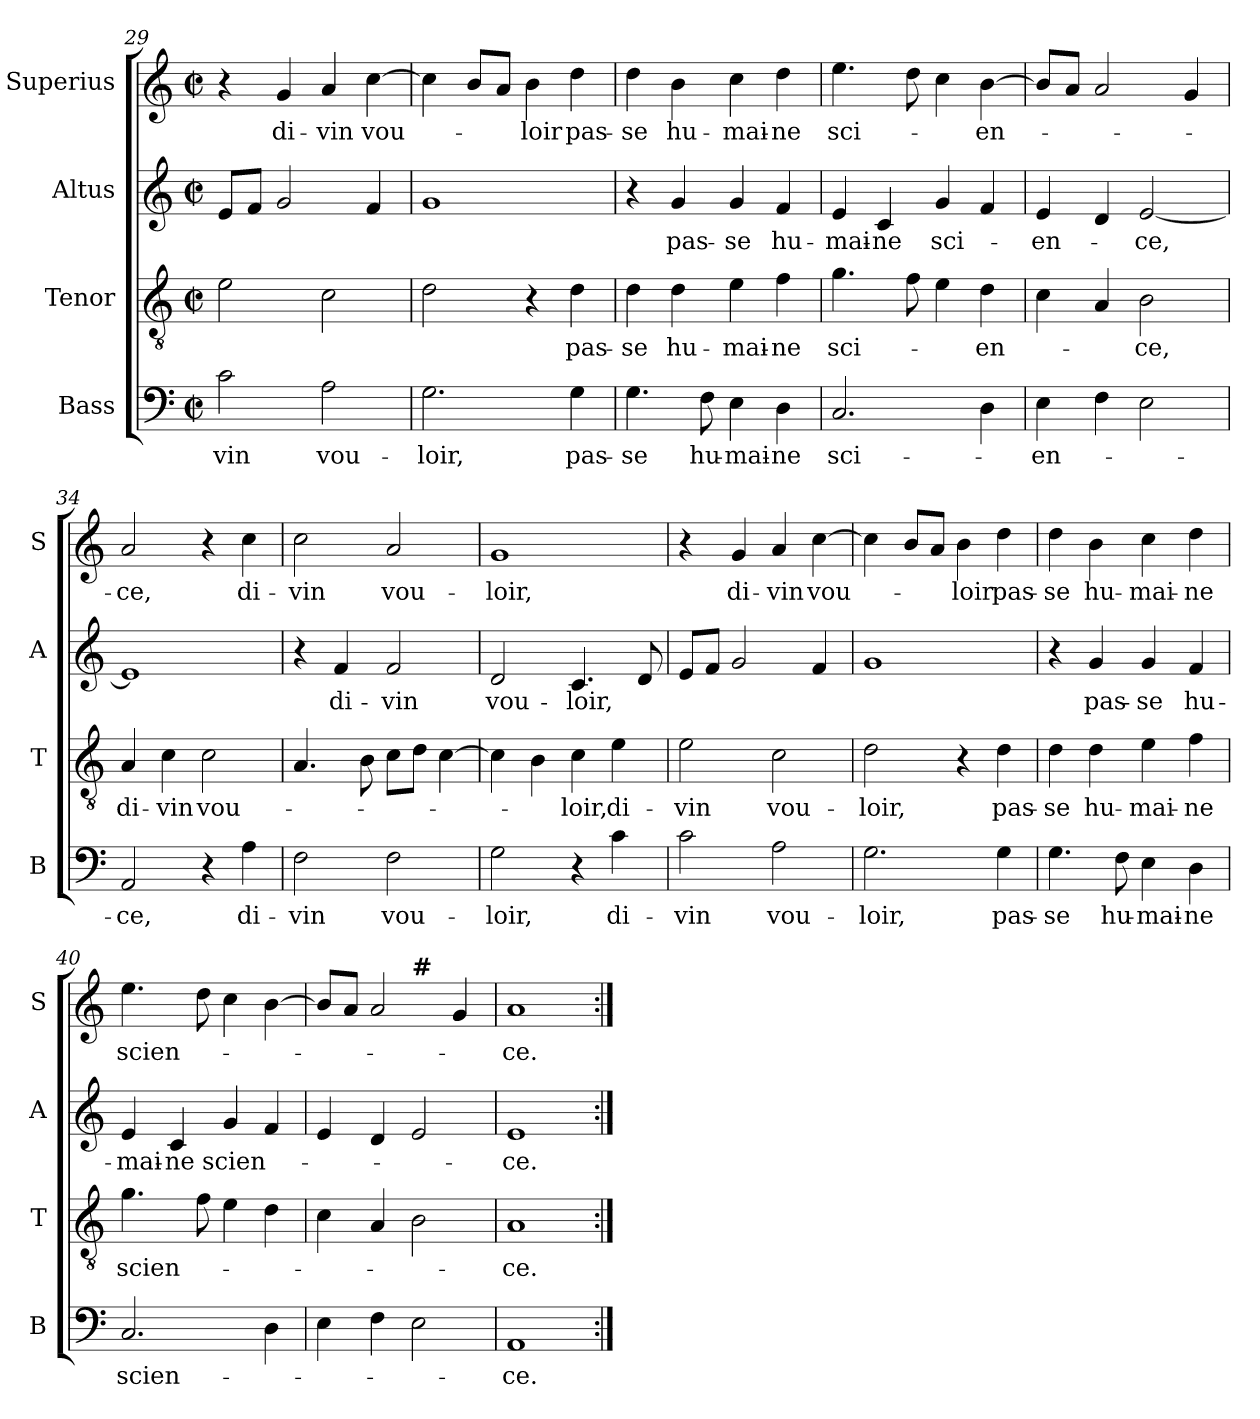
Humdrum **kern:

**kern	**text	**kern	**text	**kern	**text	**kern	**text
*part4	*part4	*part3	*part3	*part2	*part2	*part1	*part1
*staff4	*staff4	*staff3	*staff3	*staff2	*staff2	*staff1	*staff1
*I"Bass	*	*I"Tenor	*	*I"Altus	*	*I"Superius	*
*I'B	*	*I'T	*	*I'A	*	*I'S	*
*clefF4	*	*clefGv2	*	*clefG2	*	*clefG2	*
*k[]	*	*k[]	*	*k[]	*	*k[]	*
*C:	*	*C:	*	*C:	*	*C:	*
*M2/2	*	*M2/2	*	*M2/2	*	*M2/2	*
*met(c|)	*	*met(c|)	*	*met(c|)	*	*met(c|)	*
=29	=29	=29	=29	=29	=29	=29	=29
2c\	-vin	2e\	.	8e/L	.	4r	.
.	.	.	.	8f/J	.	.	.
.	.	.	.	2g/	.	4g/	di-
2A\	vou-	2c\	.	.	.	4a/	-vin
.	.	.	.	4f/	.	[4cc\	vou-
=30	=30	=30	=30	=30	=30	=30	=30
2.G\	-loir,	2d\	.	1g	.	4cc\]	.
.	.	.	.	.	.	8b/L	.
.	.	.	.	.	.	8a/J	.
.	.	4r	.	.	.	4b\	-loir
4G\	pas-	4d\	pas-	.	.	4dd\	pas-
=31	=31	=31	=31	=31	=31	=31	=31
4.G\	-se	4d\	-se	4r	.	4dd\	-se
.	.	4d\	hu-	4g/	pas-	4b\	hu-
8F\	hu-	.	.	.	.	.	.
4E\	-mai-	4e\	-mai-	4g/	-se	4cc\	-mai-
4D\	-ne	4f\	-ne	4f/	hu-	4dd\	-ne
!!LO:PB:g=z
=32	=32	=32	=32	=32	=32	=32	=32
2.C/	sci-	4.g\	sci-	4e/	-mai-	4.ee\	sci-
.	.	.	.	4c/	-ne	.	.
.	.	8f\	.	.	.	8dd\	.
.	.	4e\	.	4g/	sci-	4cc\	.
4D\	.	4d\	-en-	4f/	.	[4b\	-en-
=33	=33	=33	=33	=33	=33	=33	=33
4E\	-en-	4c\	.	4e/	-en-	8b/L]	.
.	.	.	.	.	.	8a/J	.
4F\	.	4A/	.	4d/	.	2a/	.
2E\	.	2B\	-ce,	[2e/	-ce,	.	.
.	.	.	.	.	.	4g/	.
=34	=34	=34	=34	=34	=34	=34	=34
2AA/	-ce,	4A/	di-	1e]	.	2a/	-ce,
.	.	4c\	-vin	.	.	.	.
4r	.	2c\	vou-	.	.	4r	.
4A\	di-	.	.	.	.	4cc\	di-
=35	=35	=35	=35	=35	=35	=35	=35
2F\	-vin	4.A/	.	4r	.	2cc\	-vin
.	.	.	.	4f/	di-	.	.
.	.	8B\	.	.	.	.	.
2F\	vou-	8c\L	.	2f/	-vin	2a/	vou-
.	.	8d\J	.	.	.	.	.
.	.	[4c\	.	.	.	.	.
=36	=36	=36	=36	=36	=36	=36	=36
2G\	-loir,	4c\]	.	2d/	vou-	1g	-loir,
.	.	4B\	.	.	.	.	.
4r	.	4c\	-loir,	4.c/	-loir,	.	.
4c\	di-	4e\	di-	.	.	.	.
.	.	.	.	8d/	.	.	.
!!LO:LB:g=z
=37	=37	=37	=37	=37	=37	=37	=37
2c\	-vin	2e\	-vin	8e/L	.	4r	.
.	.	.	.	8f/J	.	.	.
.	.	.	.	2g/	.	4g/	di-
2A\	vou-	2c\	vou-	.	.	4a/	-vin
.	.	.	.	4f/	.	[4cc\	vou-
=38	=38	=38	=38	=38	=38	=38	=38
2.G\	-loir,	2d\	-loir,	1g	.	4cc\]	.
.	.	.	.	.	.	8b/L	.
.	.	.	.	.	.	8a/J	.
.	.	4r	.	.	.	4b\	-loir
4G\	pas-	4d\	pas-	.	.	4dd\	pas-
=39	=39	=39	=39	=39	=39	=39	=39
4.G\	-se	4d\	-se	4r	.	4dd\	-se
.	.	4d\	hu-	4g/	pas-	4b\	hu-
8F\	hu-	.	.	.	.	.	.
4E\	-mai-	4e\	-mai-	4g/	-se	4cc\	-mai-
4D\	-ne	4f\	-ne	4f/	hu-	4dd\	-ne
=40	=40	=40	=40	=40	=40	=40	=40
2.C/	scien-	4.g\	scien-	4e/	-mai-	4.ee\	scien-
.	.	.	.	4c/	-ne	.	.
.	.	8f\	.	.	.	8dd\	.
.	.	4e\	.	4g/	scien-	4cc\	.
4D\	.	4d\	.	4f/	.	[4b\	.
=41	=41	=41	=41	=41	=41	=41	=41
*	*	*	*	*	*	*^	*
4E\	.	4c\	.	4e/	.	8b/L]	2ryy	.
.	.	.	.	.	.	8a/J	.	.
4F\	.	4A/	.	4d/	.	2a/	.	.
!	!	!	!	!	!	!	!LO:TX:a:B:t=#	!
2E\	.	2B\	.	2e/	.	.	2ryy	.
.	.	.	.	.	.	4g/	.	.
*	*	*	*	*	*	*v	*v	*
=42	=42	=42	=42	=42	=42	=42	=42
1AA	-ce.	1A	-ce.	1e	-ce.	1a	-ce.
=:|!	=:|!	=:|!	=:|!	=:|!	=:|!	=:|!	=:|!
*-	*-	*-	*-	*-	*-	*-	*-
